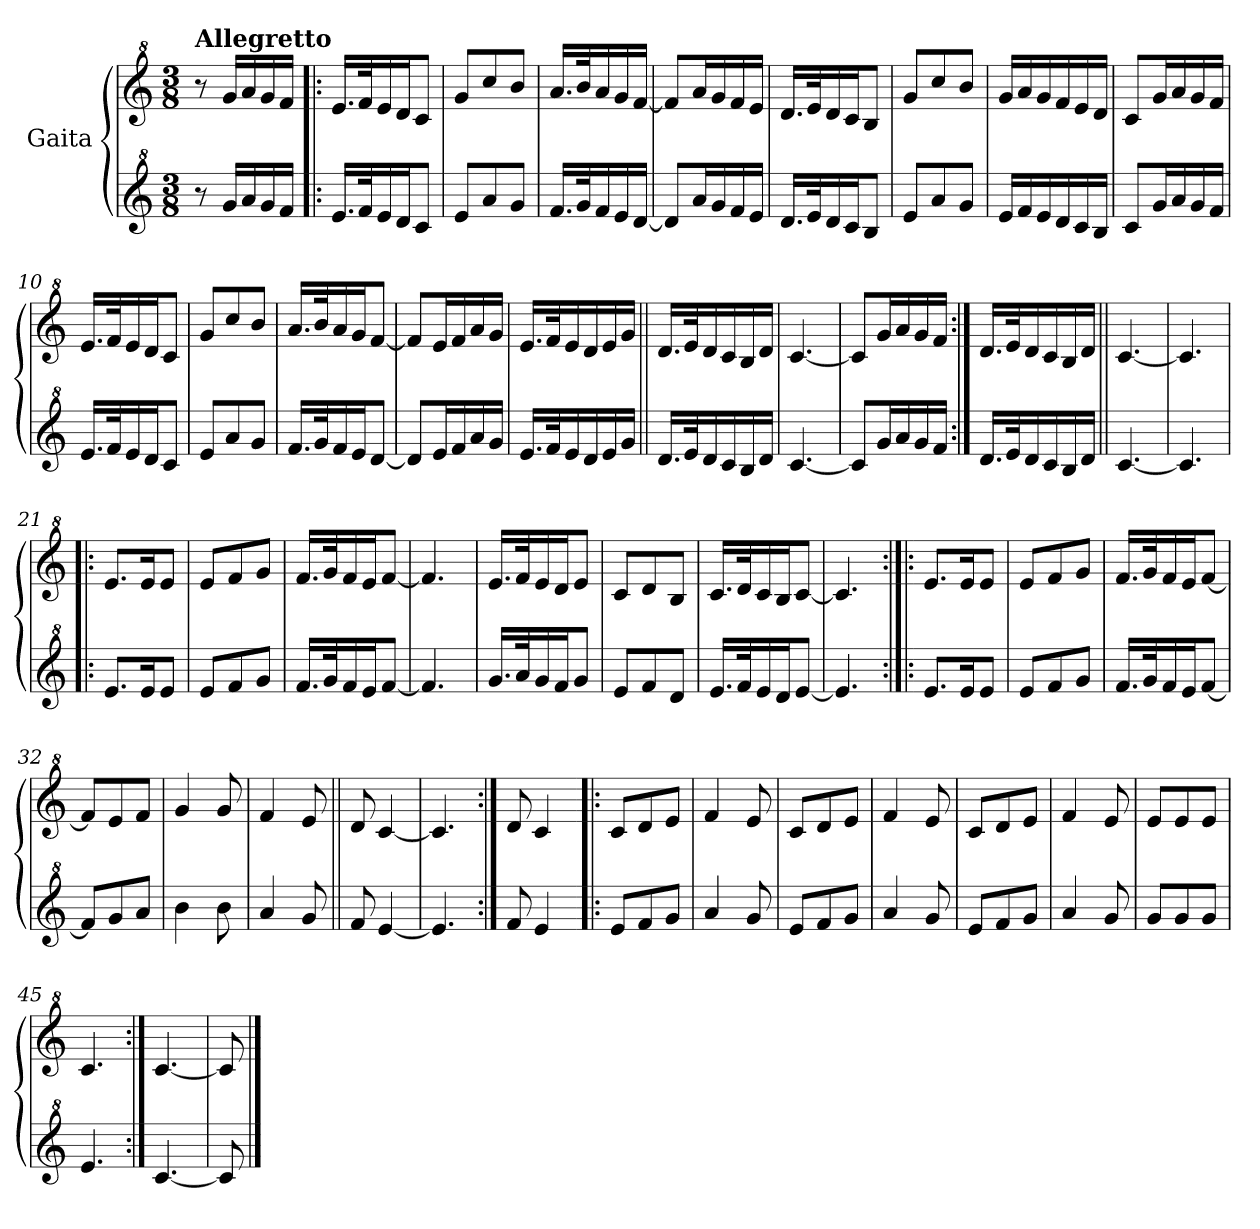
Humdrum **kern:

**kern	**kern
*part2	*part1
*staff2	*staff1
*I"Gaita	*I"Gaita
*clefG^2	*clefG^2
*k[]	*k[]
*M3/8	*M3/8
=1	=1
!	!LO:TX:a:B:t=Allegretto
8r	8r
16gg/LL	16gg/LL
16aa/	16aa/
16gg/	16gg/
16ff/JJ	16ff/JJ
=2!|:	=2!|:
16.ee/LL	16.ee/LL
32ff/K	32ff/K
16ee/	16ee/
16dd/J	16dd/J
8cc/J	8cc/J
=3	=3
8ee/L	8gg/L
8aa/	8ccc/
8gg/J	8bb/J
=4	=4
16.ff/LL	16.aa/LL
32gg/K	32bb/K
16ff/	16aa/
16ee/	16gg/
[16dd/JJ	[16ff/JJ
=5	=5
8dd/L]	8ff/L]
16aa/L	16aa/L
16gg/	16gg/
16ff/	16ff/
16ee/JJ	16ee/JJ
=6	=6
16.dd/LL	16.dd/LL
32ee/K	32ee/K
16dd/	16dd/
16cc/J	16cc/J
8b/J	8b/J
=7	=7
8ee/L	8gg/L
8aa/	8ccc/
8gg/J	8bb/J
=8	=8
16ee/LL	16gg/LL
16ff/	16aa/
16ee/	16gg/
16dd/	16ff/
16cc/	16ee/
16b/JJ	16dd/JJ
!!LO:LB:g=z
=9	=9
8cc/L	8cc/L
16gg/L	16gg/L
16aa/	16aa/
16gg/	16gg/
16ff/JJ	16ff/JJ
=10	=10
16.ee/LL	16.ee/LL
32ff/K	32ff/K
16ee/	16ee/
16dd/J	16dd/J
8cc/J	8cc/J
=11	=11
8ee/L	8gg/L
8aa/	8ccc/
8gg/J	8bb/J
=12	=12
16.ff/LL	16.aa/LL
32gg/K	32bb/K
16ff/	16aa/
16ee/J	16gg/J
[8dd/J	[8ff/J
=13	=13
8dd/L]	8ff/L]
16ee/L	16ee/L
16ff/	16ff/
16aa/	16aa/
16gg/JJ	16gg/JJ
=14	=14
16.ee/LL	16.ee/LL
32ff/K	32ff/K
16ee/	16ee/
16dd/	16dd/
16ee/	16ee/
16gg/JJ	16gg/JJ
=15||	=15||
16.dd/LL	16.dd/LL
32ee/K	32ee/K
16dd/	16dd/
16cc/	16cc/
16b/	16b/
16dd/JJ	16dd/JJ
=16	=16
[4.cc/	[4.cc/
!!LO:LB:g=z
=17	=17
8cc/L]	8cc/L]
16gg/L	16gg/L
16aa/	16aa/
16gg/	16gg/
16ff/JJ	16ff/JJ
=18:|!	=18:|!
16.dd/LL	16.dd/LL
32ee/K	32ee/K
16dd/	16dd/
16cc/	16cc/
16b/	16b/
16dd/JJ	16dd/JJ
=19||	=19||
[4.cc/	[4.cc/
=20	=20
4.cc/]	4.cc/]
=21!|:	=21!|:
8.ee/L	8.ee/L
16ee/K	16ee/K
8ee/J	8ee/J
=22	=22
8ee/L	8ee/L
8ff/	8ff/
8gg/J	8gg/J
=23	=23
16.ff/LL	16.ff/LL
32gg/K	32gg/K
16ff/	16ff/
16ee/J	16ee/J
[8ff/J	[8ff/J
=24	=24
4.ff/]	4.ff/]
=25	=25
16.gg/LL	16.ee/LL
32aa/K	32ff/K
16gg/	16ee/
16ff/J	16dd/J
8gg/J	8ee/J
=26	=26
8ee/L	8cc/L
8ff/	8dd/
8dd/J	8b/J
!!LO:LB:g=z
=27	=27
16.ee/LL	16.cc/LL
32ff/K	32dd/K
16ee/	16cc/
16dd/J	16b/J
[8ee/J	[8cc/J
=28	=28
4.ee/]	4.cc/]
=29:|!|:	=29:|!|:
8.ee/L	8.ee/L
16ee/K	16ee/K
8ee/J	8ee/J
=30	=30
8ee/L	8ee/L
8ff/	8ff/
8gg/J	8gg/J
=31	=31
16.ff/LL	16.ff/LL
32gg/K	32gg/K
16ff/	16ff/
16ee/J	16ee/J
[8ff/J	[8ff/J
=32	=32
8ff/L]	8ff/L]
8gg/	8ee/
8aa/J	8ff/J
=33	=33
4bb\	4gg/
8bb\	8gg/
=34	=34
4aa/	4ff/
8gg/	8ee/
=35||	=35||
8ff/	8dd/
[4ee/	[4cc/
=36	=36
4.ee/]	4.cc/]
=37:|!	=37:|!
8ff/	8dd/
4ee/	4cc/
!!LO:LB:g=z
=38!|:	=38!|:
8ee/L	8cc/L
8ff/	8dd/
8gg/J	8ee/J
=39	=39
4aa/	4ff/
8gg/	8ee/
=40	=40
8ee/L	8cc/L
8ff/	8dd/
8gg/J	8ee/J
=41	=41
4aa/	4ff/
8gg/	8ee/
=42	=42
8ee/L	8cc/L
8ff/	8dd/
8gg/J	8ee/J
=43	=43
4aa/	4ff/
8gg/	8ee/
=44	=44
8gg/L	8ee/L
8gg/	8ee/
8gg/J	8ee/J
=45	=45
4.ee/	4.cc/
=46:|!	=46:|!
[4.cc/	[4.cc/
=47	=47
8cc/]	8cc/]
==	==
*-	*-
